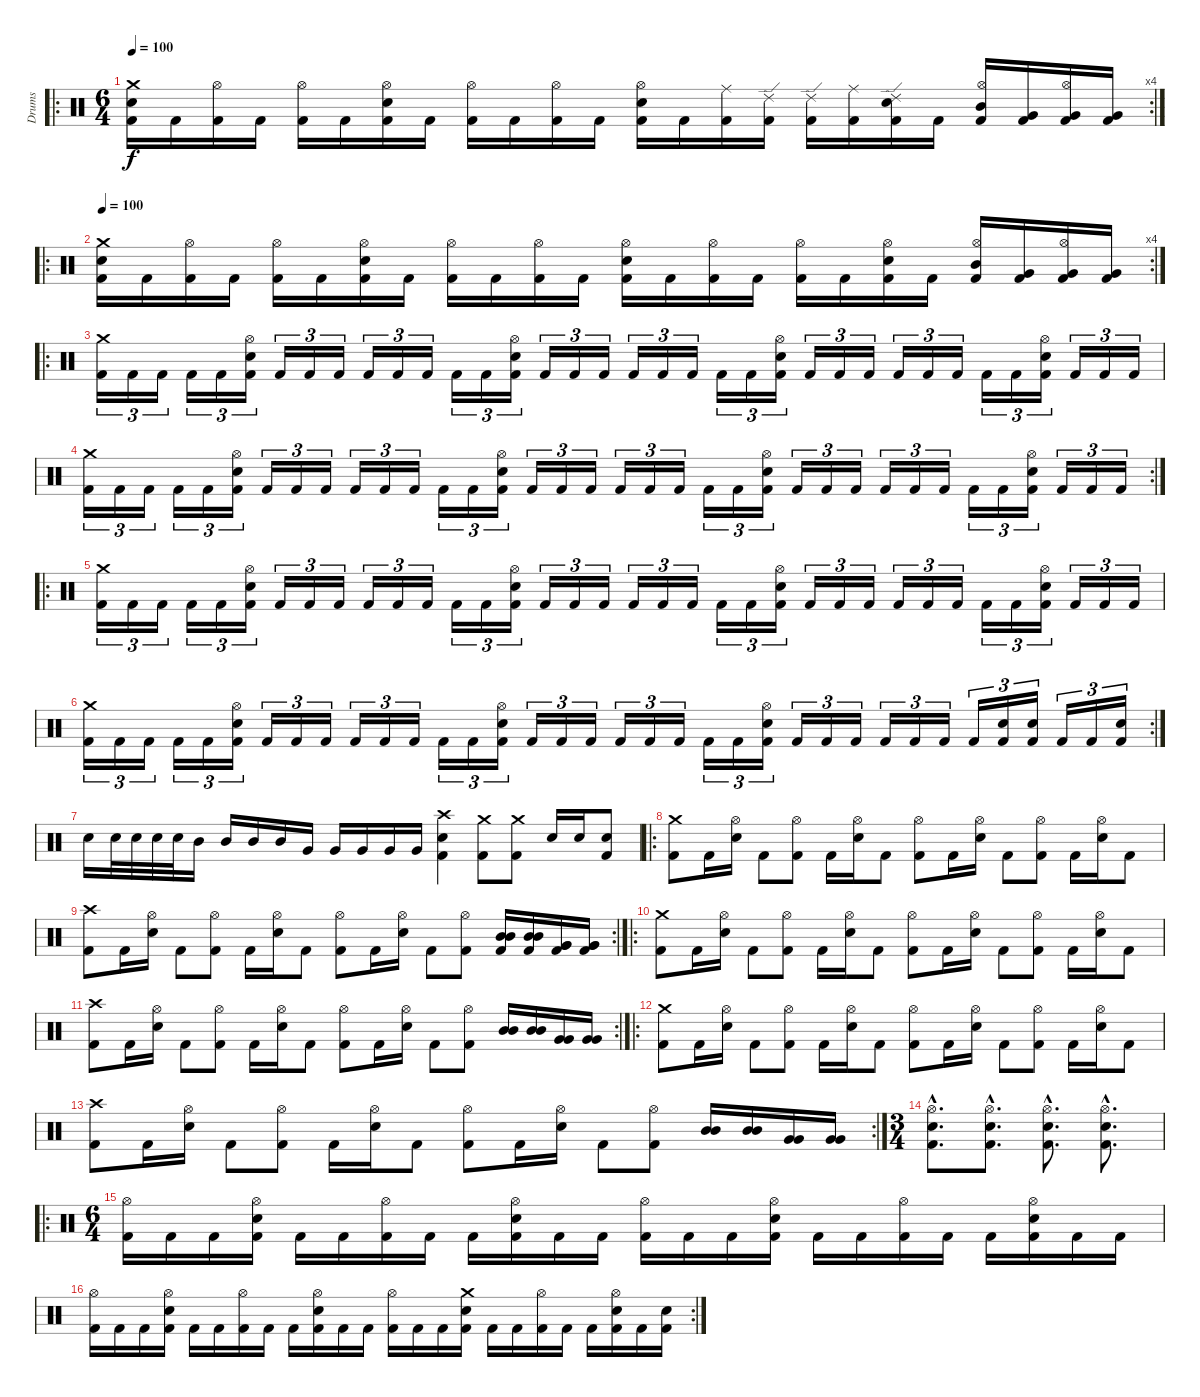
\track ("Drums" "Drums") {instrument percussion}
\staff {score}
\articulation defaults
\ro
\rc 4
\ts (6 4)
\tempo 100
\clef neutral
\ks c
("Crash medium (hit)" "Electric Snare (hit)" "Kick (hit) 2").16{dy f} "Kick (hit) 2".16 ("Hi-Hat (open)" "Kick (hit) 2").16 "Kick (hit) 2".16 ("Hi-Hat (open)" "Kick (hit) 2").16 "Kick (hit) 2".16 ("Hi-Hat (open)" "Electric Snare (hit)" "Kick (hit) 2").16 "Kick (hit) 2".16 ("Hi-Hat (open)" "Kick (hit) 2").16 "Kick (hit) 2".16 ("Hi-Hat (open)" "Kick (hit) 2").16 "Kick (hit) 2".16 ("Hi-Hat (open)" "Electric Snare (hit)" "Kick (hit) 2").16 "Kick (hit) 2".16 ("Ride (middle)" "Kick (hit) 2").16 ("Ride (edge) 2" "Kick (hit) 2").16 ("Ride (edge) 2" "Kick (hit) 2").16 ("Ride (middle)" "Kick (hit) 2").16 ("Ride (edge) 2" "Electric Snare (hit)" "Kick (hit) 2").16 "Kick (hit) 2".16 ("Hi-Hat (open)" "Mid Tom (hit)" "Kick (hit) 2").16 ("Very Low Tom (hit)" "Kick (hit) 2").16 ("Hi-Hat (open)" "Very Low Tom (hit)" "Kick (hit) 2").16 ("Very Low Tom (hit)" "Kick (hit) 2").16 |
\ro
\rc 4
\tempo 100
("Crash medium (hit)" "Electric Snare (hit)" "Kick (hit) 2").16 "Kick (hit) 2".16 ("Hi-Hat (open)" "Kick (hit) 2").16 "Kick (hit) 2".16 ("Hi-Hat (open)" "Kick (hit) 2").16 "Kick (hit) 2".16 ("Hi-Hat (open)" "Electric Snare (hit)" "Kick (hit) 2").16 "Kick (hit) 2".16 ("Hi-Hat (open)" "Kick (hit) 2").16 "Kick (hit) 2".16 ("Hi-Hat (open)" "Kick (hit) 2").16 "Kick (hit) 2".16 ("Hi-Hat (open)" "Electric Snare (hit)" "Kick (hit) 2").16 "Kick (hit) 2".16 ("Hi-Hat (open)" "Kick (hit) 2").16 "Kick (hit) 2".16 ("Hi-Hat (open)" "Kick (hit) 2").16 "Kick (hit) 2".16 ("Hi-Hat (open)" "Electric Snare (hit)" "Kick (hit) 2").16 "Kick (hit) 2".16 ("Hi-Hat (open)" "Mid Tom (hit)" "Kick (hit) 2").16 ("Very Low Tom (hit)" "Kick (hit) 2").16 ("Hi-Hat (open)" "Very Low Tom (hit)" "Kick (hit) 2").16 ("Very Low Tom (hit)" "Kick (hit) 2").16 |
\ro
("Crash medium (hit)" "Kick (hit) 2").16{tu (3 2)} "Kick (hit) 2".16{tu (3 2)} "Kick (hit) 2".16{tu (3 2)} "Kick (hit) 2".16{tu (3 2)} "Kick (hit) 2".16{tu (3 2)} ("Hi-Hat (open)" "Electric Snare (hit)" "Kick (hit) 2").16{tu (3 2)} "Kick (hit) 2".16{tu (3 2)} "Kick (hit) 2".16{tu (3 2)} "Kick (hit) 2".16{tu (3 2)} "Kick (hit) 2".16{tu (3 2)} "Kick (hit) 2".16{tu (3 2)} "Kick (hit) 2".16{tu (3 2)} "Kick (hit) 2".16{tu (3 2)} "Kick (hit) 2".16{tu (3 2)} ("Hi-Hat (open)" "Electric Snare (hit)" "Kick (hit) 2").16{tu (3 2)} "Kick (hit) 2".16{tu (3 2)} "Kick (hit) 2".16{tu (3 2)} "Kick (hit) 2".16{tu (3 2)} "Kick (hit) 2".16{tu (3 2)} "Kick (hit) 2".16{tu (3 2)} "Kick (hit) 2".16{tu (3 2)} "Kick (hit) 2".16{tu (3 2)} "Kick (hit) 2".16{tu (3 2)} ("Hi-Hat (open)" "Electric Snare (hit)" "Kick (hit) 2").16{tu (3 2)} "Kick (hit) 2".16{tu (3 2)} "Kick (hit) 2".16{tu (3 2)} "Kick (hit) 2".16{tu (3 2)} "Kick (hit) 2".16{tu (3 2)} "Kick (hit) 2".16{tu (3 2)} "Kick (hit) 2".16{tu (3 2)} "Kick (hit) 2".16{tu (3 2)} "Kick (hit) 2".16{tu (3 2)} ("Hi-Hat (open)" "Electric Snare (hit)" "Kick (hit) 2").16{tu (3 2)} "Kick (hit) 2".16{tu (3 2)} "Kick (hit) 2".16{tu (3 2)} "Kick (hit) 2".16{tu (3 2)} |
\rc 2
("Crash medium (hit)" "Kick (hit) 2").16{tu (3 2)} "Kick (hit) 2".16{tu (3 2)} "Kick (hit) 2".16{tu (3 2)} "Kick (hit) 2".16{tu (3 2)} "Kick (hit) 2".16{tu (3 2)} ("Hi-Hat (open)" "Electric Snare (hit)" "Kick (hit) 2").16{tu (3 2)} "Kick (hit) 2".16{tu (3 2)} "Kick (hit) 2".16{tu (3 2)} "Kick (hit) 2".16{tu (3 2)} "Kick (hit) 2".16{tu (3 2)} "Kick (hit) 2".16{tu (3 2)} "Kick (hit) 2".16{tu (3 2)} "Kick (hit) 2".16{tu (3 2)} "Kick (hit) 2".16{tu (3 2)} ("Hi-Hat (open)" "Electric Snare (hit)" "Kick (hit) 2").16{tu (3 2)} "Kick (hit) 2".16{tu (3 2)} "Kick (hit) 2".16{tu (3 2)} "Kick (hit) 2".16{tu (3 2)} "Kick (hit) 2".16{tu (3 2)} "Kick (hit) 2".16{tu (3 2)} "Kick (hit) 2".16{tu (3 2)} "Kick (hit) 2".16{tu (3 2)} "Kick (hit) 2".16{tu (3 2)} ("Hi-Hat (open)" "Electric Snare (hit)" "Kick (hit) 2").16{tu (3 2)} "Kick (hit) 2".16{tu (3 2)} "Kick (hit) 2".16{tu (3 2)} "Kick (hit) 2".16{tu (3 2)} "Kick (hit) 2".16{tu (3 2)} "Kick (hit) 2".16{tu (3 2)} "Kick (hit) 2".16{tu (3 2)} "Kick (hit) 2".16{tu (3 2)} "Kick (hit) 2".16{tu (3 2)} ("Hi-Hat (open)" "Electric Snare (hit)" "Kick (hit) 2").16{tu (3 2)} "Kick (hit) 2".16{tu (3 2)} "Kick (hit) 2".16{tu (3 2)} "Kick (hit) 2".16{tu (3 2)} |
\ro
("Crash medium (hit)" "Kick (hit) 2").16{tu (3 2)} "Kick (hit) 2".16{tu (3 2)} "Kick (hit) 2".16{tu (3 2)} "Kick (hit) 2".16{tu (3 2)} "Kick (hit) 2".16{tu (3 2)} ("Hi-Hat (open)" "Electric Snare (hit)" "Kick (hit) 2").16{tu (3 2)} "Kick (hit) 2".16{tu (3 2)} "Kick (hit) 2".16{tu (3 2)} "Kick (hit) 2".16{tu (3 2)} "Kick (hit) 2".16{tu (3 2)} "Kick (hit) 2".16{tu (3 2)} "Kick (hit) 2".16{tu (3 2)} "Kick (hit) 2".16{tu (3 2)} "Kick (hit) 2".16{tu (3 2)} ("Hi-Hat (open)" "Electric Snare (hit)" "Kick (hit) 2").16{tu (3 2)} "Kick (hit) 2".16{tu (3 2)} "Kick (hit) 2".16{tu (3 2)} "Kick (hit) 2".16{tu (3 2)} "Kick (hit) 2".16{tu (3 2)} "Kick (hit) 2".16{tu (3 2)} "Kick (hit) 2".16{tu (3 2)} "Kick (hit) 2".16{tu (3 2)} "Kick (hit) 2".16{tu (3 2)} ("Hi-Hat (open)" "Electric Snare (hit)" "Kick (hit) 2").16{tu (3 2)} "Kick (hit) 2".16{tu (3 2)} "Kick (hit) 2".16{tu (3 2)} "Kick (hit) 2".16{tu (3 2)} "Kick (hit) 2".16{tu (3 2)} "Kick (hit) 2".16{tu (3 2)} "Kick (hit) 2".16{tu (3 2)} "Kick (hit) 2".16{tu (3 2)} "Kick (hit) 2".16{tu (3 2)} ("Hi-Hat (open)" "Electric Snare (hit)" "Kick (hit) 2").16{tu (3 2)} "Kick (hit) 2".16{tu (3 2)} "Kick (hit) 2".16{tu (3 2)} "Kick (hit) 2".16{tu (3 2)} |
\rc 2
("Crash medium (hit)" "Kick (hit) 2").16{tu (3 2)} "Kick (hit) 2".16{tu (3 2)} "Kick (hit) 2".16{tu (3 2)} "Kick (hit) 2".16{tu (3 2)} "Kick (hit) 2".16{tu (3 2)} ("Hi-Hat (open)" "Electric Snare (hit)" "Kick (hit) 2").16{tu (3 2)} "Kick (hit) 2".16{tu (3 2)} "Kick (hit) 2".16{tu (3 2)} "Kick (hit) 2".16{tu (3 2)} "Kick (hit) 2".16{tu (3 2)} "Kick (hit) 2".16{tu (3 2)} "Kick (hit) 2".16{tu (3 2)} "Kick (hit) 2".16{tu (3 2)} "Kick (hit) 2".16{tu (3 2)} ("Hi-Hat (open)" "Electric Snare (hit)" "Kick (hit) 2").16{tu (3 2)} "Kick (hit) 2".16{tu (3 2)} "Kick (hit) 2".16{tu (3 2)} "Kick (hit) 2".16{tu (3 2)} "Kick (hit) 2".16{tu (3 2)} "Kick (hit) 2".16{tu (3 2)} "Kick (hit) 2".16{tu (3 2)} "Kick (hit) 2".16{tu (3 2)} "Kick (hit) 2".16{tu (3 2)} ("Hi-Hat (open)" "Electric Snare (hit)" "Kick (hit) 2").16{tu (3 2)} "Kick (hit) 2".16{tu (3 2)} "Kick (hit) 2".16{tu (3 2)} "Kick (hit) 2".16{tu (3 2)} "Kick (hit) 2".16{tu (3 2)} "Kick (hit) 2".16{tu (3 2)} "Kick (hit) 2".16{tu (3 2)} "Kick (hit) 2".16{tu (3 2)} ("Electric Snare (hit)" "Kick (hit) 2").16{tu (3 2)} ("Electric Snare (hit)" "Kick (hit) 2").16{tu (3 2)} "Kick (hit) 2".16{tu (3 2)} "Kick (hit) 2".16{tu (3 2)} ("Electric Snare (hit)" "Kick (hit) 2").16{tu (3 2)} |
"Electric Snare (hit)".16 "Electric Snare (hit)".32 "Electric Snare (hit)".32 "Electric Snare (hit)".32 "Electric Snare (hit)".32 "Mid Tom (hit)".16 "Mid Tom (hit)".16 "Mid Tom (hit)".16 "Mid Tom (hit)".16 "Very Low Tom (hit)".16 "Very Low Tom (hit)".16 "Very Low Tom (hit)".16 "Very Low Tom (hit)".16 "Very Low Tom (hit)".16 ("Crash high (hit)" "Electric Snare (hit)" "Kick (hit) 2").4 ("Crash medium (hit)" "Kick (hit) 2").8 ("Crash medium (hit)" "Kick (hit) 2").8 "Electric Snare (hit)".16 "Electric Snare (hit)".16 ("Electric Snare (hit)" "Kick (hit) 2").8 |
\ro
("Crash medium (hit)" "Kick (hit) 2").8 "Kick (hit) 2".16 ("Hi-Hat (open)" "Electric Snare (hit)").16 "Kick (hit) 2".8 ("Hi-Hat (open)" "Kick (hit) 2").8 "Kick (hit) 2".16 ("Hi-Hat (open)" "Electric Snare (hit)").16 "Kick (hit) 2".8 ("Hi-Hat (open)" "Kick (hit) 2").8 "Kick (hit) 2".16 ("Hi-Hat (open)" "Electric Snare (hit)").16 "Kick (hit) 2".8 ("Hi-Hat (open)" "Kick (hit) 2").8 "Kick (hit) 2".16 ("Hi-Hat (open)" "Electric Snare (hit)").16 "Kick (hit) 2".8 |
\rc 2
("Crash high (hit)" "Kick (hit) 2").8 "Kick (hit) 2".16 ("Hi-Hat (open)" "Electric Snare (hit)").16 "Kick (hit) 2".8 ("Hi-Hat (open)" "Kick (hit) 2").8 "Kick (hit) 2".16 ("Hi-Hat (open)" "Electric Snare (hit)").16 "Kick (hit) 2".8 ("Hi-Hat (open)" "Kick (hit) 2").8 "Kick (hit) 2".16 ("Hi-Hat (open)" "Electric Snare (hit)").16 "Kick (hit) 2".8 ("Hi-Hat (open)" "Kick (hit) 2").8 ("Mid Tom (hit)" "Mid Tom (hit)" "Kick (hit) 2").16 ("Mid Tom (hit)" "Mid Tom (hit)" "Kick (hit) 2").16 ("Very Low Tom (hit)" "Very Low Tom (hit)" "Kick (hit) 2").16 ("Very Low Tom (hit)" "Very Low Tom (hit)" "Kick (hit) 2").16 |
\ro
("Crash medium (hit)" "Kick (hit) 2").8 "Kick (hit) 2".16 ("Hi-Hat (open)" "Electric Snare (hit)").16 "Kick (hit) 2".8 ("Hi-Hat (open)" "Kick (hit) 2").8 "Kick (hit) 2".16 ("Hi-Hat (open)" "Electric Snare (hit)").16 "Kick (hit) 2".8 ("Hi-Hat (open)" "Kick (hit) 2").8 "Kick (hit) 2".16 ("Hi-Hat (open)" "Electric Snare (hit)").16 "Kick (hit) 2".8 ("Hi-Hat (open)" "Kick (hit) 2").8 "Kick (hit) 2".16 ("Hi-Hat (open)" "Electric Snare (hit)").16 "Kick (hit) 2".8 |
\rc 2
("Crash high (hit)" "Kick (hit) 2").8 "Kick (hit) 2".16 ("Hi-Hat (open)" "Electric Snare (hit)").16 "Kick (hit) 2".8 ("Hi-Hat (open)" "Kick (hit) 2").8 "Kick (hit) 2".16 ("Hi-Hat (open)" "Electric Snare (hit)").16 "Kick (hit) 2".8 ("Hi-Hat (open)" "Kick (hit) 2").8 "Kick (hit) 2".16 ("Hi-Hat (open)" "Electric Snare (hit)").16 "Kick (hit) 2".8 ("Hi-Hat (open)" "Kick (hit) 2").8 ("Mid Tom (hit)" "Mid Tom (hit)").16 ("Mid Tom (hit)" "Mid Tom (hit)").16 ("Very Low Tom (hit)" "Very Low Tom (hit)").16 ("Very Low Tom (hit)" "Very Low Tom (hit)").16 |
\ro
("Crash medium (hit)" "Kick (hit) 2").8 "Kick (hit) 2".16 ("Hi-Hat (open)" "Electric Snare (hit)").16 "Kick (hit) 2".8 ("Hi-Hat (open)" "Kick (hit) 2").8 "Kick (hit) 2".16 ("Hi-Hat (open)" "Electric Snare (hit)").16 "Kick (hit) 2".8 ("Hi-Hat (open)" "Kick (hit) 2").8 "Kick (hit) 2".16 ("Hi-Hat (open)" "Electric Snare (hit)").16 "Kick (hit) 2".8 ("Hi-Hat (open)" "Kick (hit) 2").8 "Kick (hit) 2".16 ("Hi-Hat (open)" "Electric Snare (hit)").16 "Kick (hit) 2".8 |
\rc 2
("Crash high (hit)" "Kick (hit) 2").8 "Kick (hit) 2".16 ("Hi-Hat (open)" "Electric Snare (hit)").16 "Kick (hit) 2".8 ("Hi-Hat (open)" "Kick (hit) 2").8 "Kick (hit) 2".16 ("Hi-Hat (open)" "Electric Snare (hit)").16 "Kick (hit) 2".8 ("Hi-Hat (open)" "Kick (hit) 2").8 "Kick (hit) 2".16 ("Hi-Hat (open)" "Electric Snare (hit)").16 "Kick (hit) 2".8 ("Hi-Hat (open)" "Kick (hit) 2").8 ("Mid Tom (hit)" "Mid Tom (hit)").16 ("Mid Tom (hit)" "Mid Tom (hit)").16 ("Very Low Tom (hit)" "Very Low Tom (hit)").16 ("Very Low Tom (hit)" "Very Low Tom (hit)").16 |
\ts (3 4)
("Hi-Hat (open)"{hac} "Electric Snare (hit)"{hac} "Kick (hit) 2"{hac}).8{d} ("Hi-Hat (open)"{hac} "Electric Snare (hit)"{hac} "Kick (hit) 2"{hac}).8{d} ("Hi-Hat (open)"{hac} "Electric Snare (hit)"{hac} "Kick (hit) 2"{hac}).8{d} ("Hi-Hat (open)"{hac} "Electric Snare (hit)"{hac} "Kick (hit) 2"{hac}).8{d} |
\ro
\ts (6 4)
("Hi-Hat (open)" "Kick (hit) 2").16 "Kick (hit) 2".16 "Kick (hit) 2".16 ("Hi-Hat (open)" "Electric Snare (hit)" "Kick (hit) 2").16 "Kick (hit) 2".16 "Kick (hit) 2".16 ("Hi-Hat (open)" "Kick (hit) 2").16 "Kick (hit) 2".16 "Kick (hit) 2".16 ("Hi-Hat (open)" "Electric Snare (hit)" "Kick (hit) 2").16 "Kick (hit) 2".16 "Kick (hit) 2".16 ("Hi-Hat (open)" "Kick (hit) 2").16 "Kick (hit) 2".16 "Kick (hit) 2".16 ("Hi-Hat (open)" "Electric Snare (hit)" "Kick (hit) 2").16 "Kick (hit) 2".16 "Kick (hit) 2".16 ("Hi-Hat (open)" "Kick (hit) 2").16 "Kick (hit) 2".16 "Kick (hit) 2".16 ("Hi-Hat (open)" "Electric Snare (hit)" "Kick (hit) 2").16 "Kick (hit) 2".16 "Kick (hit) 2".16 |
\rc 2
("Hi-Hat (open)" "Kick (hit) 2").16 "Kick (hit) 2".16 "Kick (hit) 2".16 ("Hi-Hat (open)" "Electric Snare (hit)" "Kick (hit) 2").16 "Kick (hit) 2".16 "Kick (hit) 2".16 ("Hi-Hat (open)" "Kick (hit) 2").16 "Kick (hit) 2".16 "Kick (hit) 2".16 ("Hi-Hat (open)" "Electric Snare (hit)" "Kick (hit) 2").16 "Kick (hit) 2".16 "Kick (hit) 2".16 ("Hi-Hat (open)" "Kick (hit) 2").16 "Kick (hit) 2".16 "Kick (hit) 2".16 ("Crash medium (hit)" "Electric Snare (hit)" "Kick (hit) 2").16 "Kick (hit) 2".16 "Kick (hit) 2".16 ("Hi-Hat (open)" "Kick (hit) 2").16 "Kick (hit) 2".16 "Kick (hit) 2".16 ("Hi-Hat (open)" "Electric Snare (hit)" "Kick (hit) 2").16 "Kick (hit) 2".16 ("Electric Snare (hit)" "Kick (hit) 2").16
